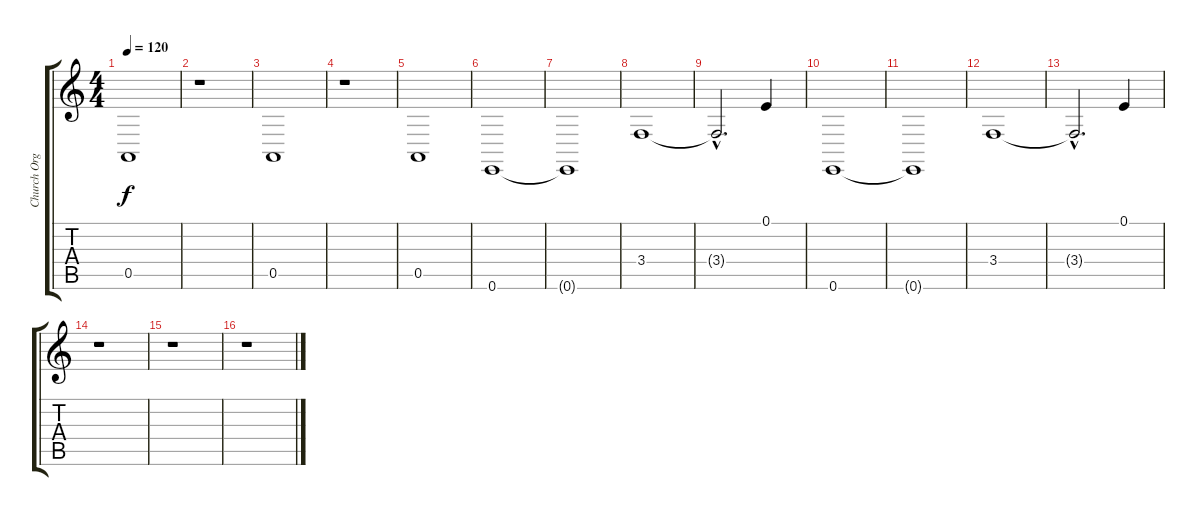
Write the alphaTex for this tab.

\track ("Church Organ" "Church Org") {instrument churchorgan}
\staff {score tabs}
\tuning (E4 B3 G3 D3 A2 E2) {hide}
\ts (4 4)
\tempo 120
\clef g2
\ks c
0.5.1{dy f} |
r.1 |
0.5.1 |
r.1 |
0.5.1 |
0.6.1 |
0.6{t}.1 |
3.4.1 |
3.4{hac t}.2{d} 0.1.4 |
0.6.1 |
0.6{t}.1 |
3.4.1 |
3.4{hac t}.2{d} 0.1.4 |
r.1 |
r.1 |
r.1
